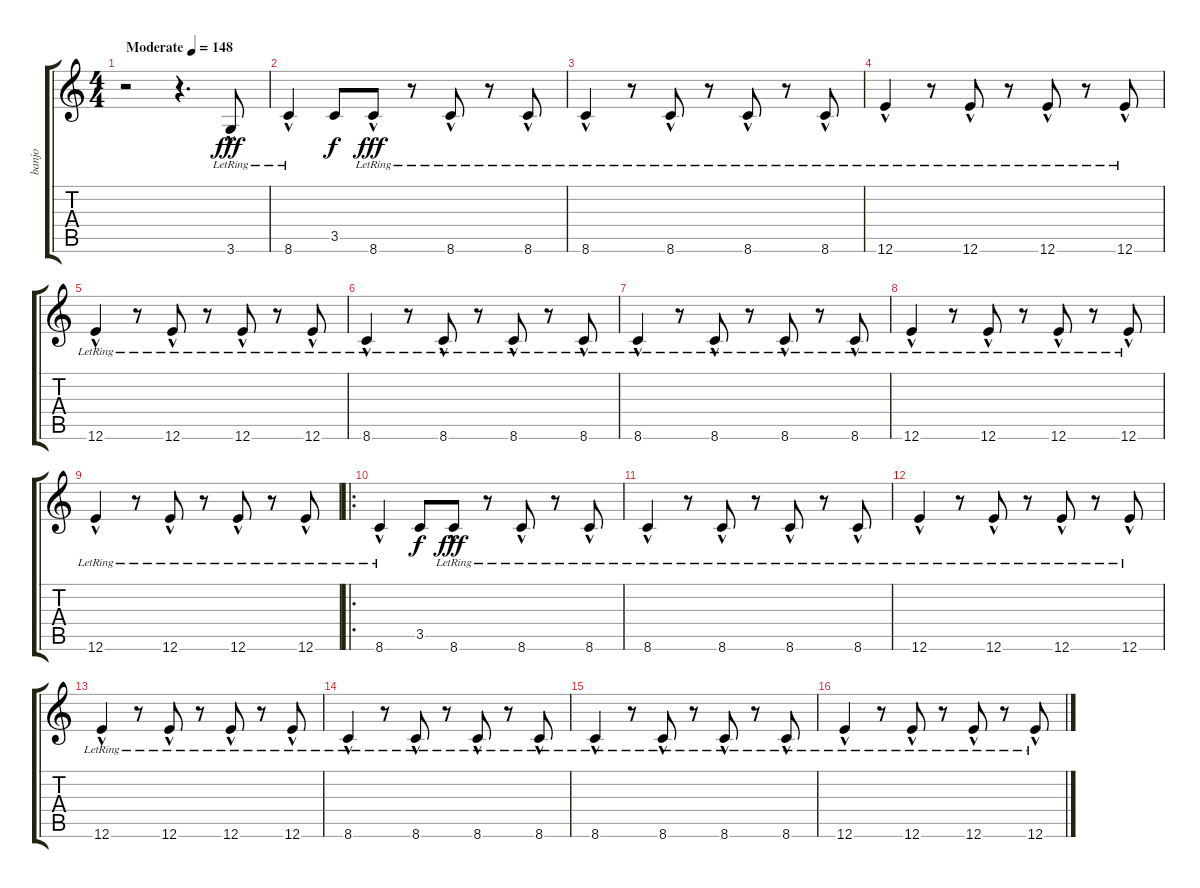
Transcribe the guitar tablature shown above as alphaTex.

\track ("banjo" "banjo") {instrument synthbass2}
\staff {score tabs}
\tuning (E4 B3 G3 D3 A2 E2) {hide}
\ts (4 4)
\tempo (148 "Moderate")
\clef g2
\ks c
r.2{dy fff instrument synthbass2} r.4{d} 3.6{hac lr}.8 |
8.6{hac lr}.4 3.5.8{dy f} 8.6{hac lr}.8{dy fff} r.8 8.6{hac lr}.8 r.8 8.6{hac lr}.8 |
8.6{hac lr}.4 r.8 8.6{hac lr}.8 r.8 8.6{hac lr}.8 r.8 8.6{hac lr}.8 |
12.6{hac lr}.4 r.8 12.6{hac lr}.8 r.8 12.6{hac lr}.8 r.8 12.6{hac lr}.8 |
12.6{hac lr}.4 r.8 12.6{hac lr}.8 r.8 12.6{hac lr}.8 r.8 12.6{hac lr}.8 |
8.6{hac lr}.4 r.8 8.6{hac lr}.8 r.8 8.6{hac lr}.8 r.8 8.6{hac lr}.8 |
8.6{hac lr}.4 r.8 8.6{hac lr}.8 r.8 8.6{hac lr}.8 r.8 8.6{hac lr}.8 |
12.6{hac lr}.4 r.8 12.6{hac lr}.8 r.8 12.6{hac lr}.8 r.8 12.6{hac lr}.8 |
12.6{hac lr}.4 r.8 12.6{hac lr}.8 r.8 12.6{hac lr}.8 r.8 12.6{hac lr}.8 |
\ro
8.6{hac lr}.4 3.5.8{dy f} 8.6{hac lr}.8{dy fff} r.8 8.6{hac lr}.8 r.8 8.6{hac lr}.8 |
8.6{hac lr}.4 r.8 8.6{hac lr}.8 r.8 8.6{hac lr}.8 r.8 8.6{hac lr}.8 |
12.6{hac lr}.4 r.8 12.6{hac lr}.8 r.8 12.6{hac lr}.8 r.8 12.6{hac lr}.8 |
12.6{hac lr}.4 r.8 12.6{hac lr}.8 r.8 12.6{hac lr}.8 r.8 12.6{hac lr}.8 |
8.6{hac lr}.4 r.8 8.6{hac lr}.8 r.8 8.6{hac lr}.8 r.8 8.6{hac lr}.8 |
8.6{hac lr}.4 r.8 8.6{hac lr}.8 r.8 8.6{hac lr}.8 r.8 8.6{hac lr}.8 |
12.6{hac lr}.4 r.8 12.6{hac lr}.8 r.8 12.6{hac lr}.8 r.8 12.6{hac lr}.8
